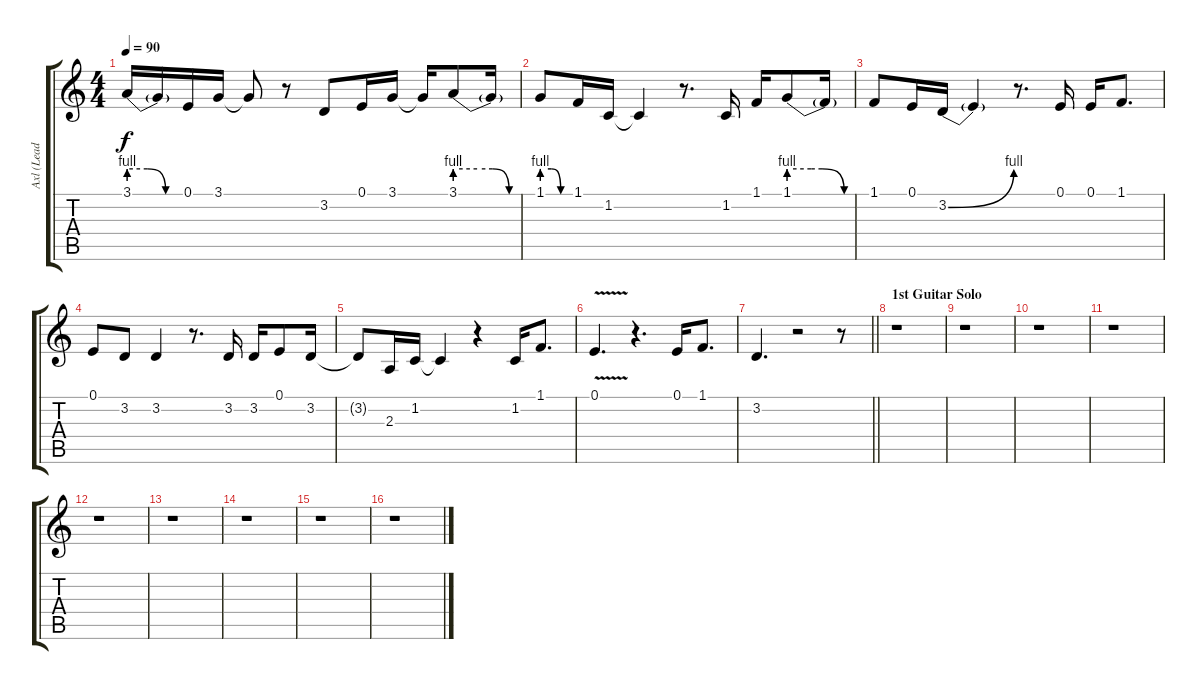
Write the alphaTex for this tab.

\track ("Axl (Lead Vocals)" "Axl (Lead ") {instrument lead2sawtooth}
\staff {score tabs}
\tuning (E4 B3 G3 D3 A2 E2) {hide}
\ts (4 4)
\tempo 90
\clef g2
\ks c
3.1{be (custom 0 4 20 4 40 0 60 0)}.16{dy f} 3.1{t}.16 0.1.16 3.1.16 3.1{t}.8 r.8 3.2.8 0.1.16 3.1.16 3.1{t}.16 3.1{be (custom 0 4 20 4 34 4 49 0 60 0)}.8 3.1{t}.16 |
1.1{be (custom 0 4 20 4 40 0 60 0)}.8 1.1.16 1.2.16 1.2{t}.4 r.8{d} 1.2.16 1.1.16 1.1{be (custom 0 4 20 4 30 4 50 0 60 0)}.8 1.1{t}.16 |
1.1.8 0.1.16 3.2{be (bend 0 0 60 4)}.16 3.2{t}.4 r.8{d} 0.1.16 0.1.16 1.1.8{d} |
0.1.8 3.2.8 3.2.4 r.8{d} 3.2.16 3.2.16 0.1.8 3.2.16 |
3.2{t}.8 2.3.16 1.2.16 1.2{t}.4 r.4 1.2.16 1.1.8{d} |
0.1{v}.4{d} r.4{d} 0.1.16 1.1.8{d} |
\barLineRight lightlight
3.2.4{d} r.2 r.8 |
\section ("" "1st Guitar Solo")
r.1 |
r.1 |
r.1 |
r.1 |
r.1 |
r.1 |
r.1 |
r.1 |
r.1
